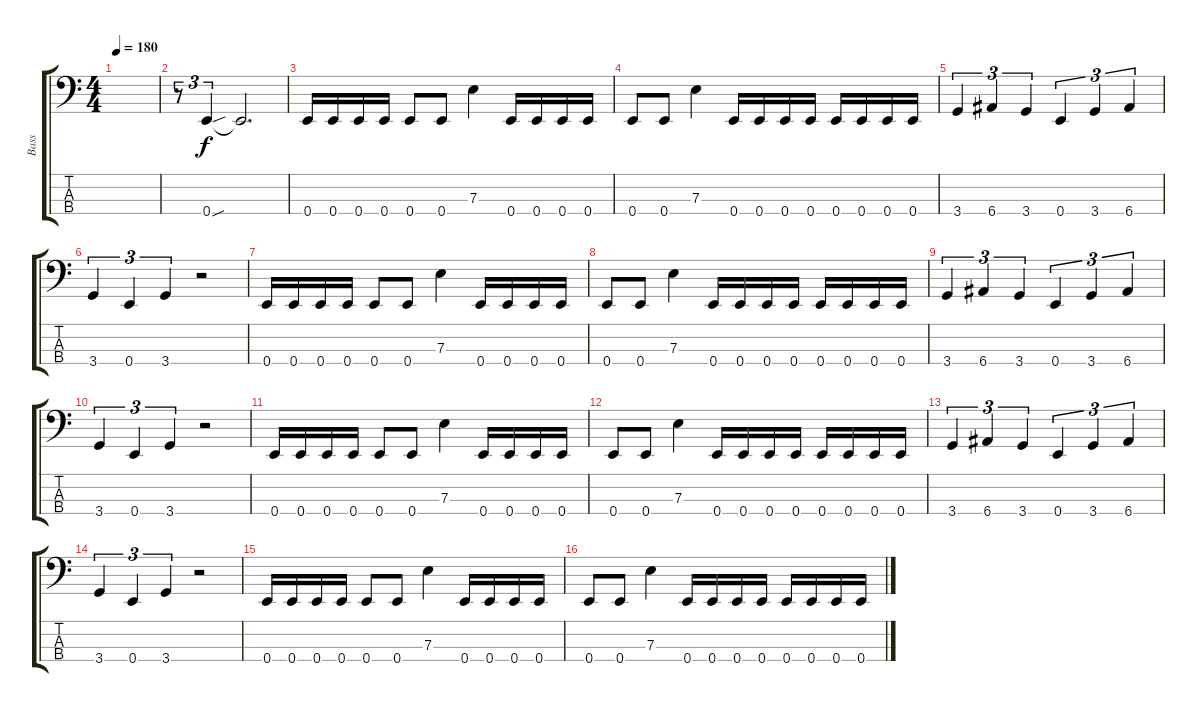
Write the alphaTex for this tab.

\track ("Bass" "Bass") {instrument electricbassfinger}
\staff {score tabs}
\tuning (G2 D2 A1 E1) {hide}
\ts (4 4)
\tempo 180
\clef f4
\ks c
|
r.8{tu (3 2)} 0.4{sou}.4{tu (3 2)} 0.4{t}.2{d} |
0.4.16 0.4.16 0.4.16 0.4.16 0.4.8 0.4.8 7.3.4 0.4.16 0.4.16 0.4.16 0.4.16 |
0.4.8 0.4.8 7.3.4 0.4.16 0.4.16 0.4.16 0.4.16 0.4.16 0.4.16 0.4.16 0.4.16 |
3.4.4{tu (3 2)} 6.4.4{tu (3 2)} 3.4.4{tu (3 2)} 0.4.4{tu (3 2)} 3.4.4{tu (3 2)} 6.4.4{tu (3 2)} |
3.4.4{tu (3 2)} 0.4.4{tu (3 2)} 3.4.4{tu (3 2)} r.2 |
0.4.16 0.4.16 0.4.16 0.4.16 0.4.8 0.4.8 7.3.4 0.4.16 0.4.16 0.4.16 0.4.16 |
0.4.8 0.4.8 7.3.4 0.4.16 0.4.16 0.4.16 0.4.16 0.4.16 0.4.16 0.4.16 0.4.16 |
3.4.4{tu (3 2)} 6.4.4{tu (3 2)} 3.4.4{tu (3 2)} 0.4.4{tu (3 2)} 3.4.4{tu (3 2)} 6.4.4{tu (3 2)} |
3.4.4{tu (3 2)} 0.4.4{tu (3 2)} 3.4.4{tu (3 2)} r.2 |
0.4.16 0.4.16 0.4.16 0.4.16 0.4.8 0.4.8 7.3.4 0.4.16 0.4.16 0.4.16 0.4.16 |
0.4.8 0.4.8 7.3.4 0.4.16 0.4.16 0.4.16 0.4.16 0.4.16 0.4.16 0.4.16 0.4.16 |
3.4.4{tu (3 2)} 6.4.4{tu (3 2)} 3.4.4{tu (3 2)} 0.4.4{tu (3 2)} 3.4.4{tu (3 2)} 6.4.4{tu (3 2)} |
3.4.4{tu (3 2)} 0.4.4{tu (3 2)} 3.4.4{tu (3 2)} r.2 |
0.4.16 0.4.16 0.4.16 0.4.16 0.4.8 0.4.8 7.3.4 0.4.16 0.4.16 0.4.16 0.4.16 |
0.4.8 0.4.8 7.3.4 0.4.16 0.4.16 0.4.16 0.4.16 0.4.16 0.4.16 0.4.16 0.4.16
